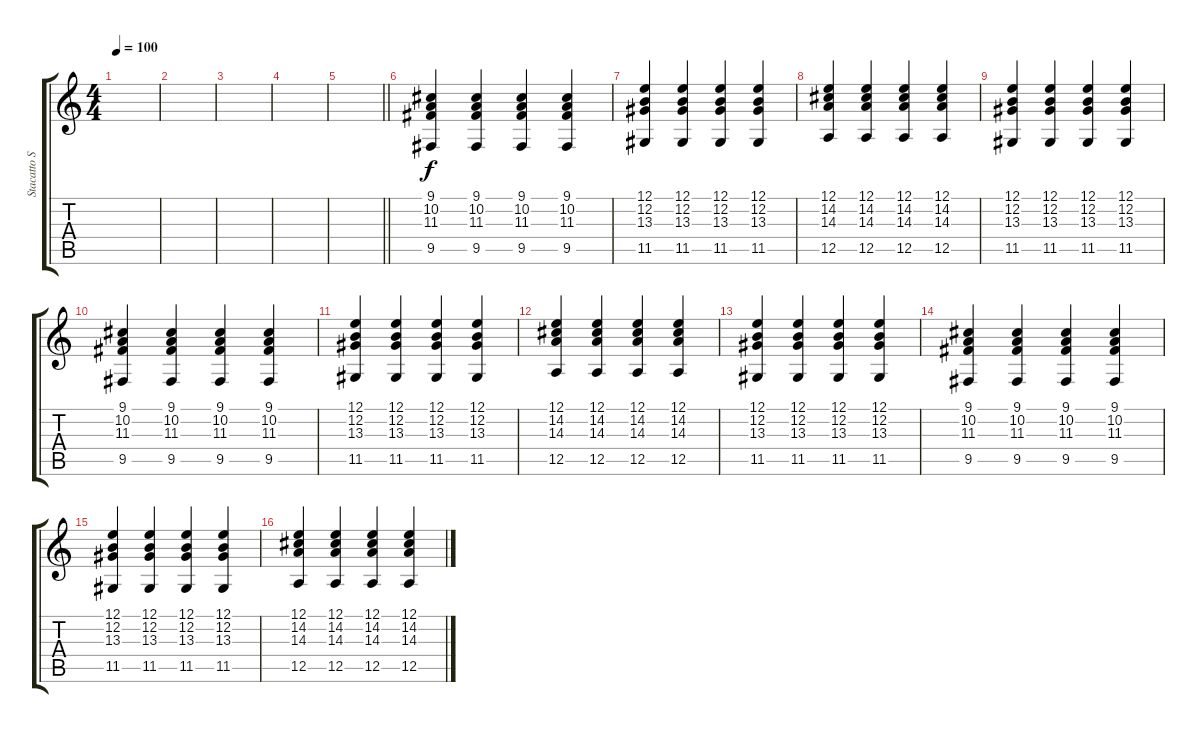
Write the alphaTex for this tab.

\track ("Stacatto Str" "Stacatto S") {instrument stringensemble1}
\staff {score tabs}
\tuning (E4 B3 G3 D3 A2 E2) {hide}
\ts (4 4)
\tempo 100
\clef g2
\ks aminor
|
|
|
|
\barLineRight lightlight
|
\section ("" "")
(9.1 10.2 11.3 9.5).4 (9.1 10.2 11.3 9.5).4 (9.1 10.2 11.3 9.5).4 (9.1 10.2 11.3 9.5).4 |
(12.1 12.2 13.3 11.5).4 (12.1 12.2 13.3 11.5).4 (12.1 12.2 13.3 11.5).4 (12.1 12.2 13.3 11.5).4 |
(12.1 14.2 14.3 12.5).4 (12.1 14.2 14.3 12.5).4 (12.1 14.2 14.3 12.5).4 (12.1 14.2 14.3 12.5).4 |
(12.1 12.2 13.3 11.5).4 (12.1 12.2 13.3 11.5).4 (12.1 12.2 13.3 11.5).4 (12.1 12.2 13.3 11.5).4 |
(9.1 10.2 11.3 9.5).4 (9.1 10.2 11.3 9.5).4 (9.1 10.2 11.3 9.5).4 (9.1 10.2 11.3 9.5).4 |
(12.1 12.2 13.3 11.5).4 (12.1 12.2 13.3 11.5).4 (12.1 12.2 13.3 11.5).4 (12.1 12.2 13.3 11.5).4 |
(12.1 14.2 14.3 12.5).4 (12.1 14.2 14.3 12.5).4 (12.1 14.2 14.3 12.5).4 (12.1 14.2 14.3 12.5).4 |
(12.1 12.2 13.3 11.5).4 (12.1 12.2 13.3 11.5).4 (12.1 12.2 13.3 11.5).4 (12.1 12.2 13.3 11.5).4 |
(9.1 10.2 11.3 9.5).4 (9.1 10.2 11.3 9.5).4 (9.1 10.2 11.3 9.5).4 (9.1 10.2 11.3 9.5).4 |
(12.1 12.2 13.3 11.5).4 (12.1 12.2 13.3 11.5).4 (12.1 12.2 13.3 11.5).4 (12.1 12.2 13.3 11.5).4 |
(12.1 14.2 14.3 12.5).4 (12.1 14.2 14.3 12.5).4 (12.1 14.2 14.3 12.5).4 (12.1 14.2 14.3 12.5).4
